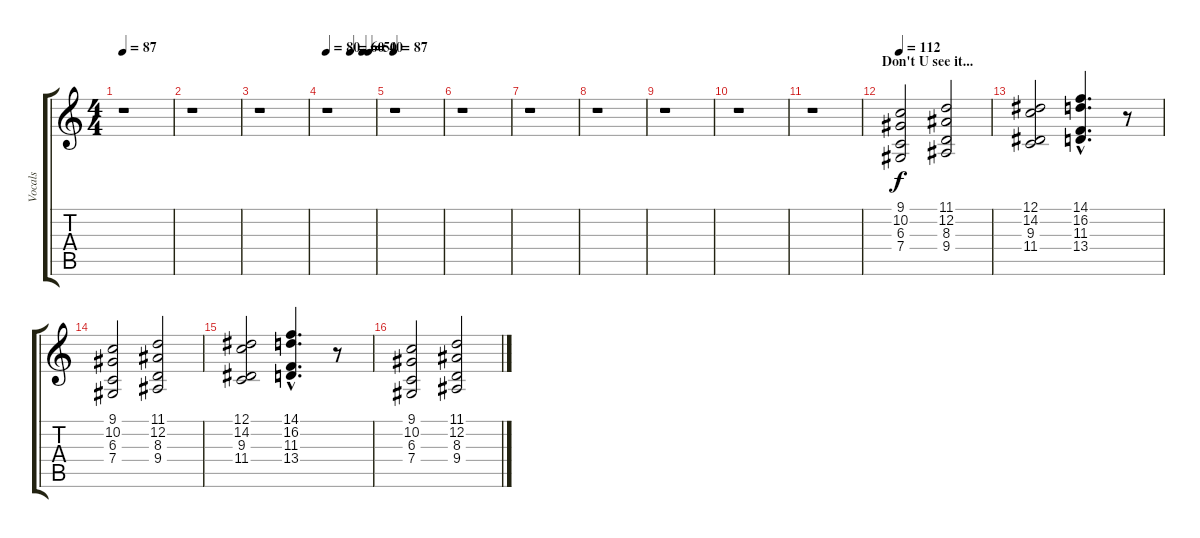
\track ("Vocals" "Vocals") {instrument choiraahs}
\staff {score tabs}
\tuning (Eb4 Bb3 Gb3 Db3 Ab2 Eb2) {hide}
\ts (4 4)
\tempo 87
\clef g2
\ks c
r.1{dy f} |
r.1 |
r.1 |
\tempo 80
\tempo (60 0.5)
\tempo (50 0.75)
\tempo (40 0.875)
r.1 |
\tempo 87
r.1 |
r.1 |
r.1 |
r.1 |
r.1 |
r.1 |
r.1 |
\section ("" "Don't U see it...")
\tempo 112
(9.1 10.2 6.3 7.4).2 (11.1 12.2 8.3 9.4).2 |
(12.1 14.2 9.3 11.4).2 (14.1{hac} 16.2{hac} 11.3{hac} 13.4{hac}).4{d} r.8 |
(9.1 10.2 6.3 7.4).2 (11.1 12.2 8.3 9.4).2 |
(12.1 14.2 9.3 11.4).2 (14.1{hac} 16.2{hac} 11.3{hac} 13.4{hac}).4{d} r.8 |
(9.1 10.2 6.3 7.4).2 (11.1 12.2 8.3 9.4).2
